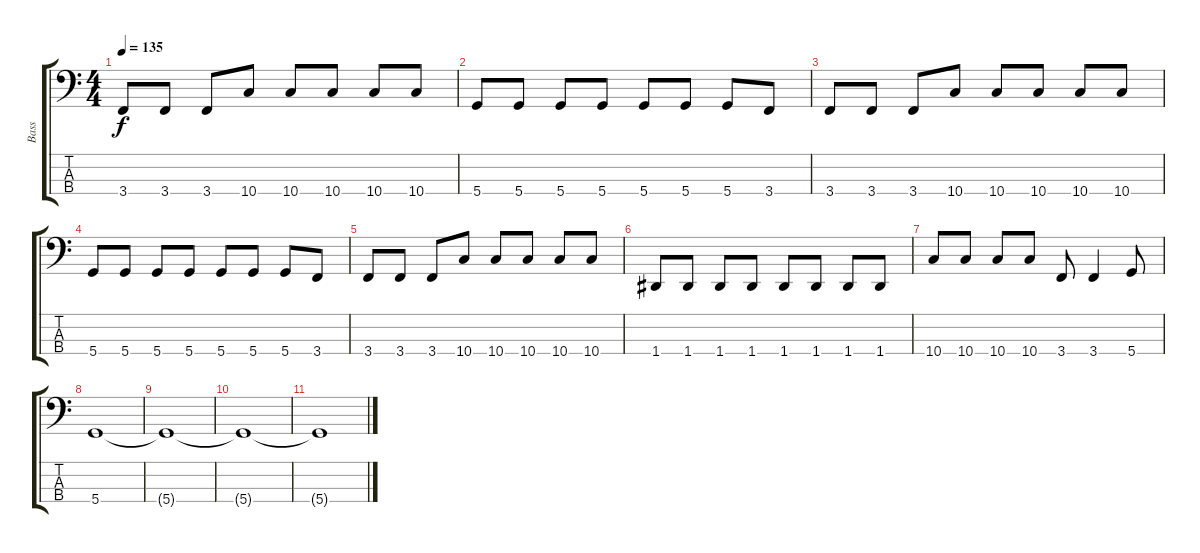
\track ("Bass" "Bass") {instrument electricbassfinger}
\staff {score tabs}
\tuning (G2 D2 A1 D1) {hide}
\ts (4 4)
\tempo 135
\clef f4
\ks c
3.4.8{dy f} 3.4.8 3.4.8 10.4.8 10.4.8 10.4.8 10.4.8 10.4.8 |
5.4.8 5.4.8 5.4.8 5.4.8 5.4.8 5.4.8 5.4.8 3.4.8 |
3.4.8 3.4.8 3.4.8 10.4.8 10.4.8 10.4.8 10.4.8 10.4.8 |
5.4.8 5.4.8 5.4.8 5.4.8 5.4.8 5.4.8 5.4.8 3.4.8 |
3.4.8 3.4.8 3.4.8 10.4.8 10.4.8 10.4.8 10.4.8 10.4.8 |
1.4.8 1.4.8 1.4.8 1.4.8 1.4.8 1.4.8 1.4.8 1.4.8 |
10.4.8 10.4.8 10.4.8 10.4.8 3.4.8 3.4.4 5.4.8 |
5.4.1 |
5.4{t}.1 |
5.4{t}.1 |
5.4{t}.1
